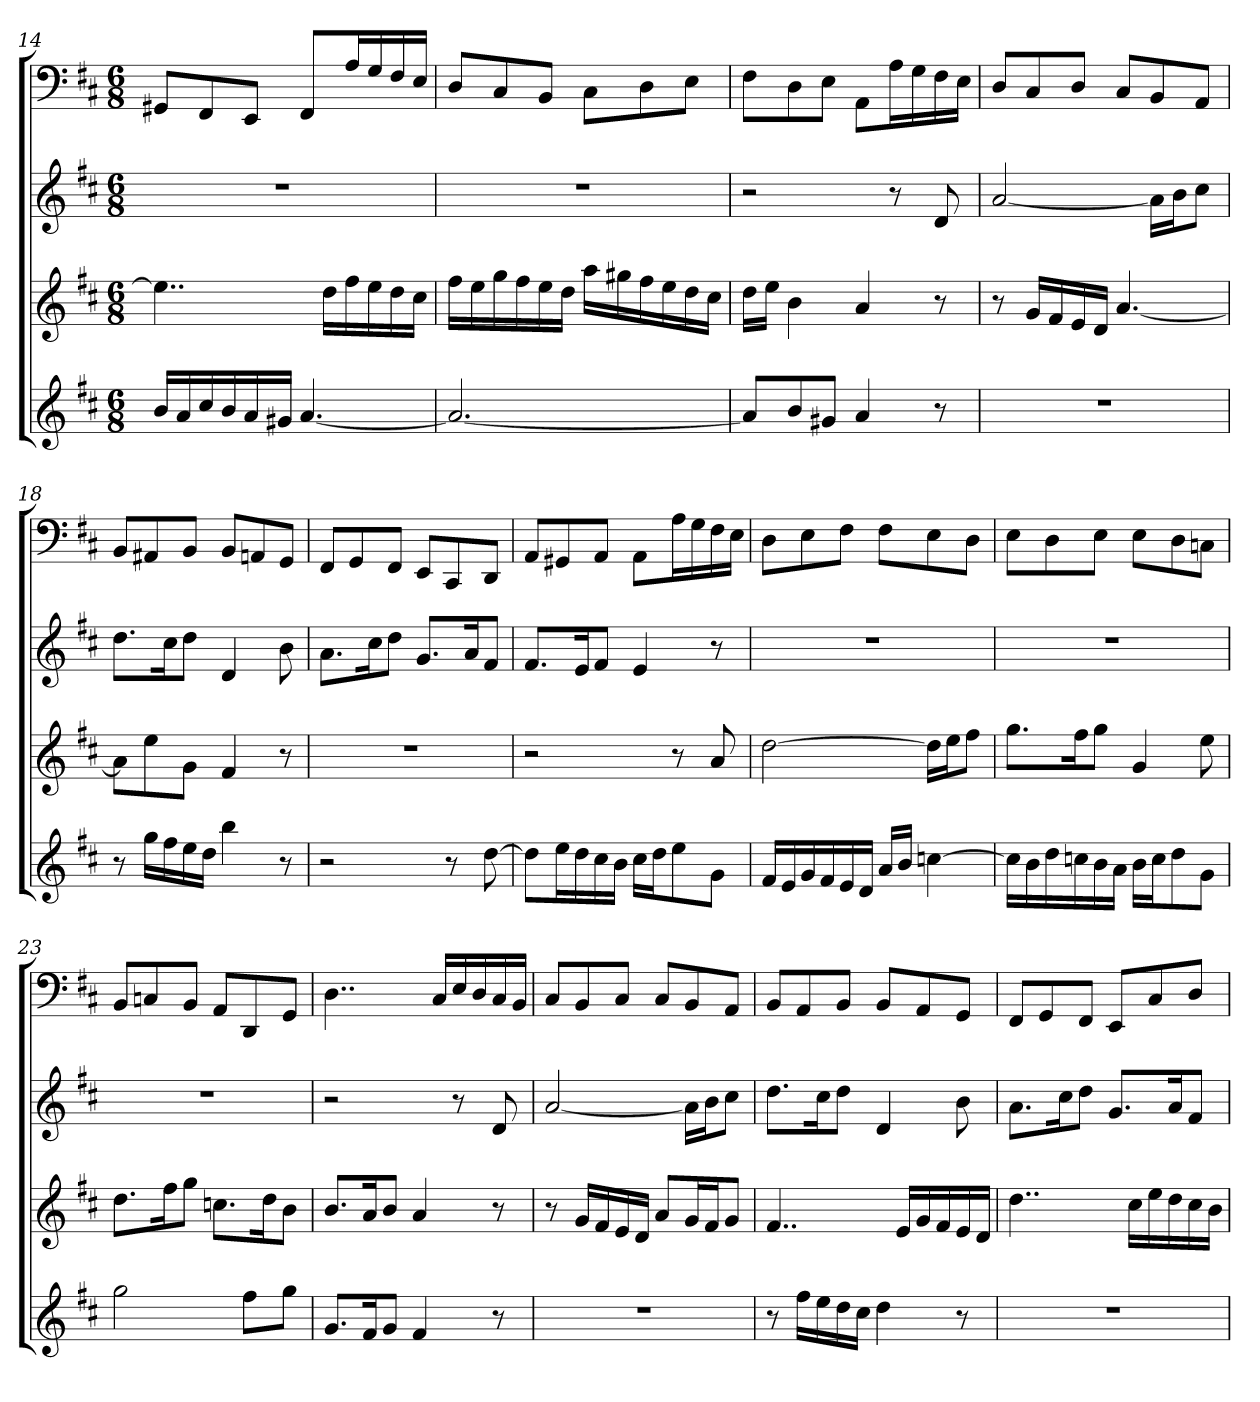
**kern	**kern	**kern	**kern
*part4	*part3	*part2	*part1
*staff4	*staff3	*staff2	*staff1
*k[f#c#]	*k[f#c#]	*k[f#c#]	*k[f#c#]
*D:	*D:	*D:	*D:
*M6/8	*M6/8	*M6/8	*M6/8
=14	=14	=14	=14
16bLL	4..ee]	2.r	8GG#XL
16a	.	.	.
16cc#	.	.	8FF#
16b	.	.	.
16a	.	.	8EEJ
16g#XJJ	.	.	.
[4.a	.	.	8FF#L
.	16ddLL	.	.
.	16ff#	.	16AL
.	16ee	.	16G
.	16dd	.	16F#
.	16cc#JJ	.	16EJJ
=15	=15	=15	=15
2.a_	16ff#LL	2.r	8DL
.	16ee	.	.
.	16gg	.	8C#
.	16ff#	.	.
.	16ee	.	8BBJ
.	16ddJJ	.	.
.	16aaLL	.	8C#L
.	16gg#X	.	.
.	16ff#	.	8D
.	16ee	.	.
.	16dd	.	8EJ
.	16cc#JJ	.	.
=16	=16	=16	=16
8aL]	16ddLL	2r	8F#L
.	16eeJJ	.	.
8b	4b	.	8D
8g#XJ	.	.	8EJ
4a	4a	.	8AAL
.	.	8r	16AL
.	.	.	16G
8r	8r	8d	16F#
.	.	.	16EJJ
=17	=17	=17	=17
2.r	8r	[2a	8DL
.	16gLL	.	8C#
.	16f#	.	.
.	16e	.	8DJ
.	16dJJ	.	.
.	[4.a	.	8C#L
.	.	16aLL]	8BB
.	.	16bJ	.
.	.	8cc#J	8AAJ
=18	=18	=18	=18
8r	8aL]	8.ddL	8BBL
16ggLL	8ee	.	8AA#X
16ff#	.	16cc#K	.
16ee	8gJ	8ddJ	8BBJ
16ddJJ	.	.	.
4bb	4f#	4d	8BBL
.	.	.	8AAn
8r	8r	8b	8GGJ
=19	=19	=19	=19
2r	2.r	8.aL	8FF#L
.	.	.	8GG
.	.	16cc#K	.
.	.	8ddJ	8FF#J
.	.	8.gL	8EEL
8r	.	.	8CC#
.	.	16aK	.
[8dd	.	8f#J	8DDJ
=20	=20	=20	=20
8ddL]	2r	8.f#L	8AAL
16eeL	.	.	8GG#X
16dd	.	16eK	.
16cc#	.	8f#J	8AAJ
16bJJ	.	.	.
16cc#LL	.	4e	8AAL
16ddJ	.	.	.
8ee	8r	.	16AL
.	.	.	16G
8gJ	8a	8r	16F#
.	.	.	16EJJ
=21	=21	=21	=21
16f#LL	[2dd	2.r	8DL
16e	.	.	.
16g	.	.	8E
16f#	.	.	.
16e	.	.	8F#J
16dJJ	.	.	.
16aLL	.	.	8F#L
16bJJ	.	.	.
[4ccn	16ddLL]	.	8E
.	16eeJ	.	.
.	8ff#J	.	8DJ
=22	=22	=22	=22
16ccLL]	8.ggL	2.r	8EL
16b	.	.	.
16dd	.	.	8D
16ccn	16ff#K	.	.
16b	8ggJ	.	8EJ
16aJJ	.	.	.
16bLL	4g	.	8EL
16ccJ	.	.	.
8dd	.	.	8D
8gJ	8ee	.	8CnJ
=23	=23	=23	=23
2gg	8.ddL	2.r	8BBL
.	.	.	8Cn
.	16ff#K	.	.
.	8ggJ	.	8BBJ
.	8.ccnL	.	8AAL
8ff#L	.	.	8DD
.	16ddK	.	.
8ggJ	8bJ	.	8GGJ
=24	=24	=24	=24
8.gL	8.bL	2r	4..D
16f#K	16aK	.	.
8gJ	8bJ	.	.
4f#	4a	.	.
.	.	.	16C#LL
.	.	8r	16E
.	.	.	16D
8r	8r	8d	16C#
.	.	.	16BBJJ
=25	=25	=25	=25
2.r	8r	[2a	8C#L
.	16gLL	.	8BB
.	16f#	.	.
.	16e	.	8C#J
.	16dJJ	.	.
.	8aL	.	8C#L
.	16gL	16aLL]	8BB
.	16f#J	16bJ	.
.	8gJ	8cc#J	8AAJ
=26	=26	=26	=26
8r	4..f#	8.ddL	8BBL
16ff#LL	.	.	8AA
16ee	.	16cc#K	.
16dd	.	8ddJ	8BBJ
16cc#JJ	.	.	.
4dd	.	4d	8BBL
.	16eLL	.	.
.	16g	.	8AA
.	16f#	.	.
8r	16e	8b	8GGJ
.	16dJJ	.	.
=27	=27	=27	=27
2.r	4..dd	8.aL	8FF#L
.	.	.	8GG
.	.	16cc#K	.
.	.	8ddJ	8FF#J
.	.	8.gL	8EEL
.	16cc#LL	.	.
.	16ee	.	8C#
.	16dd	16aK	.
.	16cc#	8f#J	8DJ
.	16bJJ	.	.
=	=	=	=
*-	*-	*-	*-
